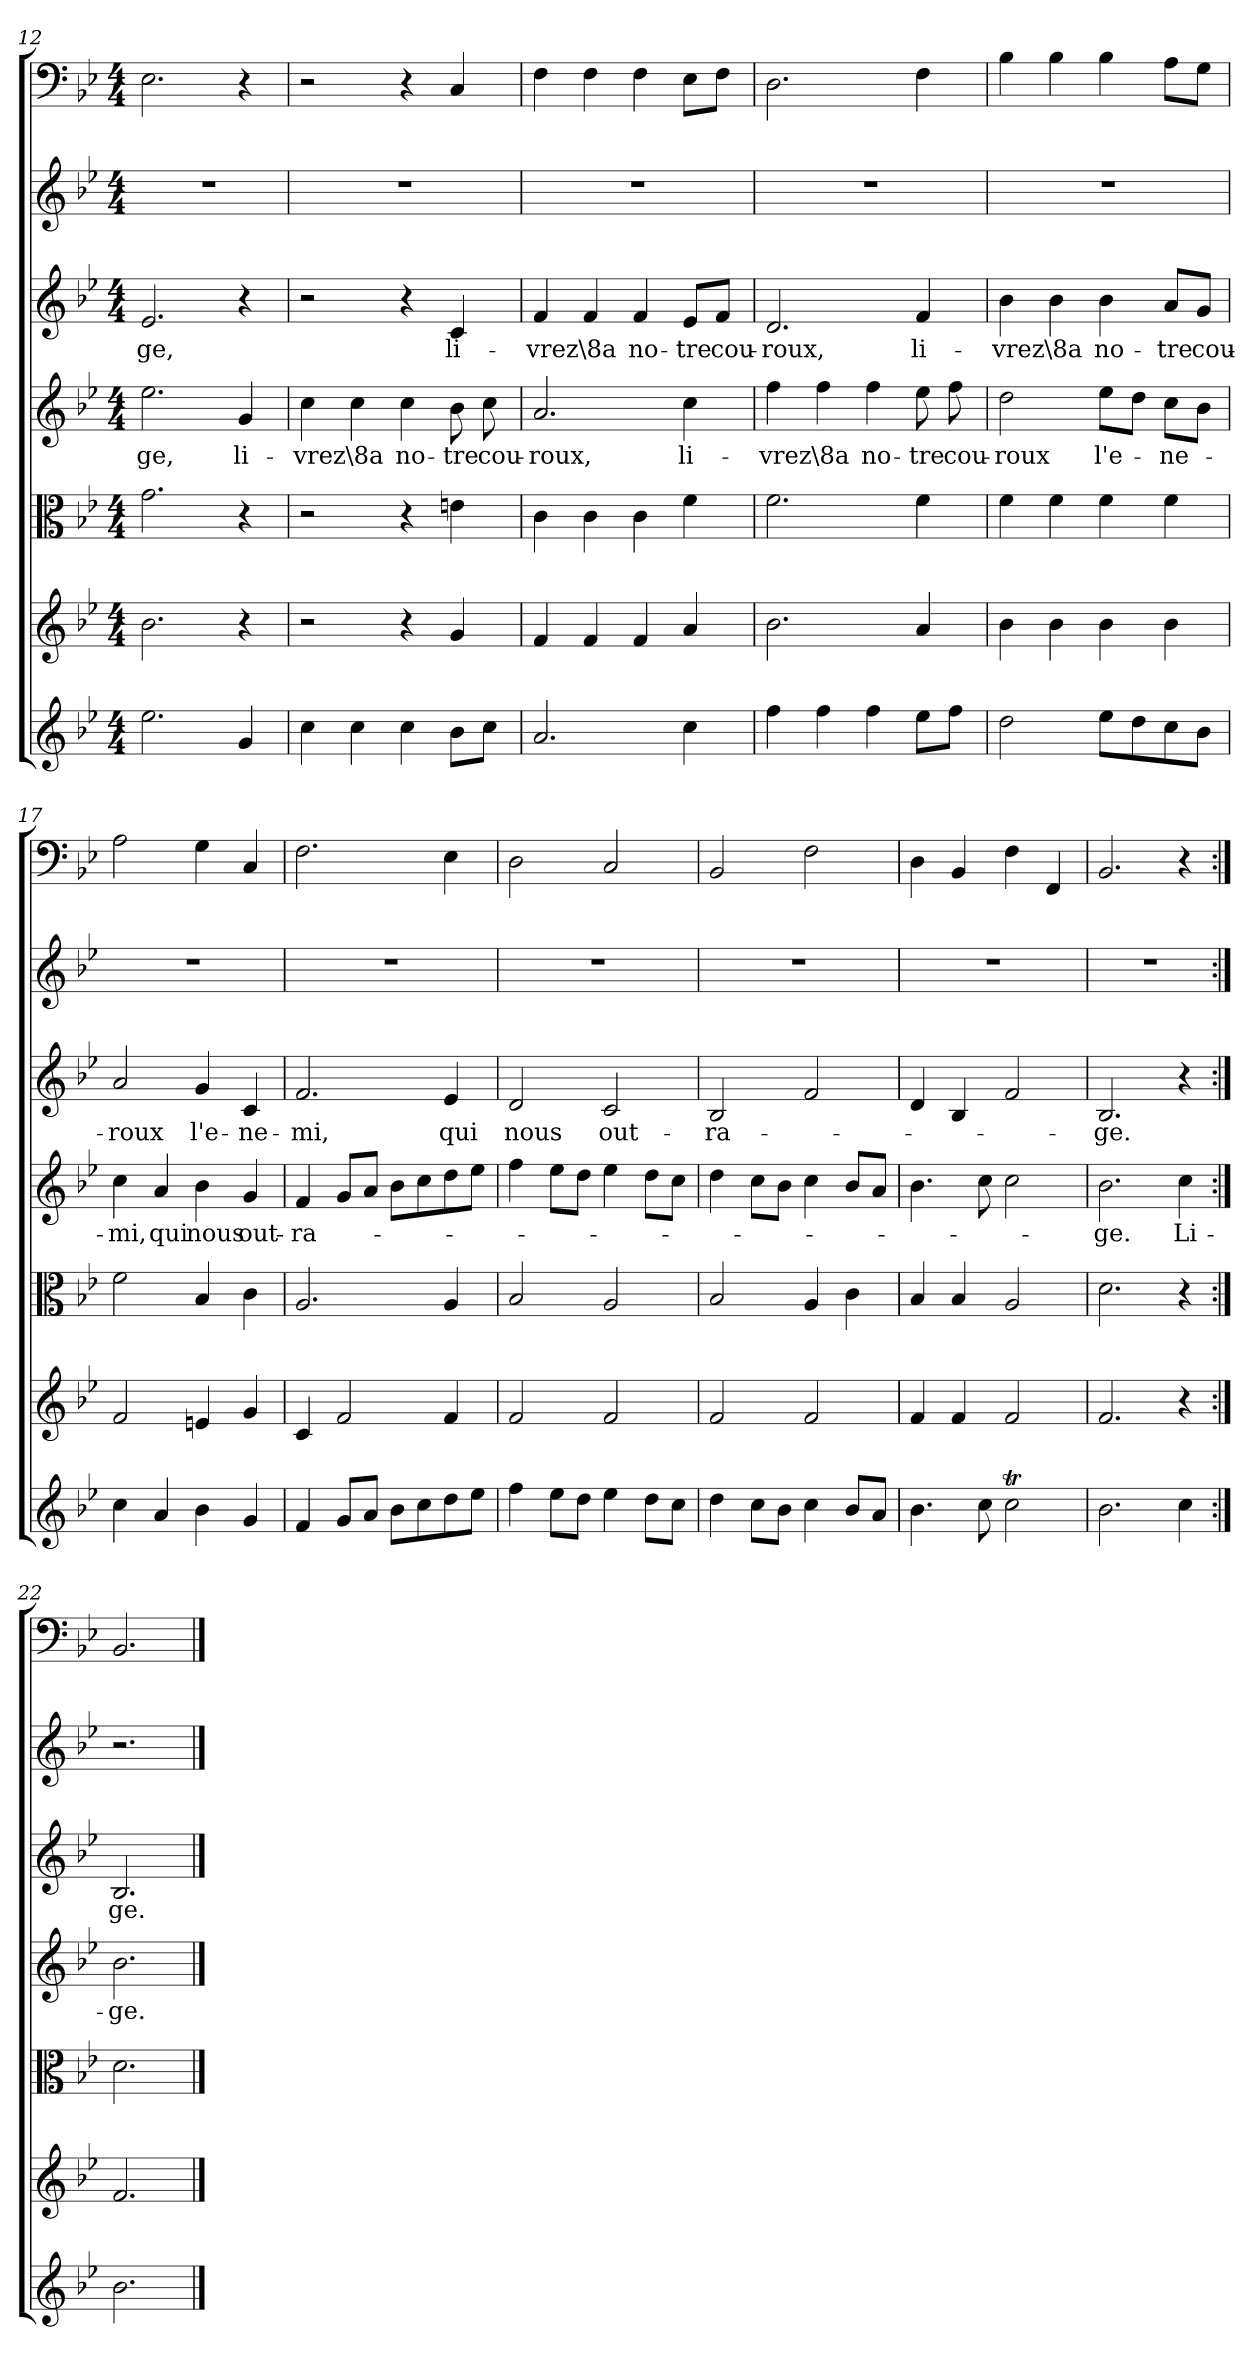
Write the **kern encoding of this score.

**kern	**kern	**kern	**kern	**text	**kern	**text	**kern	**kern
*part7	*part6	*part5	*part4	*part4	*part3	*part3	*part2	*part1
*staff7	*staff6	*staff5	*staff4	*staff4	*staff3	*staff3	*staff2	*staff1
*clefG2	*clefG2	*clefC3	*clefG2	*	*clefG2	*	*clefG2	*clefF4
*k[b-e-]	*k[b-e-]	*k[b-e-]	*k[b-e-]	*	*k[b-e-]	*	*k[b-e-]	*k[b-e-]
*B-:	*B-:	*B-:	*B-:	*	*B-:	*	*B-:	*B-:
*M4/4	*M4/4	*M4/4	*M4/4	*	*M4/4	*	*M4/4	*M4/4
=12	=12	=12	=12	=12	=12	=12	=12	=12
2.ee-\	2.b-\	2.g\	2.ee-\	-ge,	2.e-/	-ge,	1r	2.E-\
4g/	4r	4r	4g/	li-	4r	.	.	4r
=13	=13	=13	=13	=13	=13	=13	=13	=13
4cc\	2r	2r	4cc\	-vrez	2r	.	1r	2r
4cc\	.	.	4cc\	\8a	.	.	.	.
4cc\	4r	4r	4cc\	no-	4r	.	.	4r
8b-\L	4g/	4en\	8b-\	-tre	4c/	li-	.	4C/
8cc\J	.	.	8cc\	cou-	.	.	.	.
=14	=14	=14	=14	=14	=14	=14	=14	=14
2.a/	4f/	4c\	2.a/	-roux,	4f/	-vrez	1r	4F\
.	4f/	4c\	.	.	4f/	\8a	.	4F\
.	4f/	4c\	.	.	4f/	no-	.	4F\
4cc\	4a/	4f\	4cc\	li-	8e-/L	-tre	.	8E-\L
.	.	.	.	.	8f/J	cou-	.	8F\J
=15	=15	=15	=15	=15	=15	=15	=15	=15
4ff\	2.b-\	2.f\	4ff\	-vrez	2.d/	-roux,	1r	2.D\
4ff\	.	.	4ff\	\8a	.	.	.	.
4ff\	.	.	4ff\	no-	.	.	.	.
8ee-\L	4a/	4f\	8ee-\	-tre	4f/	li-	.	4F\
8ff\J	.	.	8ff\	cou-	.	.	.	.
=16	=16	=16	=16	=16	=16	=16	=16	=16
2dd\	4b-\	4f\	2dd\	-roux	4b-\	-vrez	1r	4B-\
.	4b-\	4f\	.	.	4b-\	\8a	.	4B-\
8ee-\L	4b-\	4f\	8ee-\L	l'e-	4b-\	no-	.	4B-\
8dd\	.	.	8dd\J	.	.	.	.	.
8cc\	4b-\	4f\	8cc\L	-ne-	8a/L	-tre	.	8A\L
8b-\J	.	.	8b-\J	.	8g/J	cou-	.	8G\J
=17	=17	=17	=17	=17	=17	=17	=17	=17
4cc\	2f/	2f\	4cc\	-mi,	2a/	-roux	1r	2A\
4a/	.	.	4a/	qui	.	.	.	.
4b-\	4en/	4B-/	4b-\	nous	4g/	l'e-	.	4G\
4g/	4g/	4c\	4g/	out-	4c/	-ne-	.	4C/
=18	=18	=18	=18	=18	=18	=18	=18	=18
4f/	4c/	2.A/	4f/	-ra-	2.f/	-mi,	1r	2.F\
8g/L	2f/	.	8g/L	.	.	.	.	.
8a/J	.	.	8a/J	.	.	.	.	.
8b-\L	.	.	8b-\L	.	.	.	.	.
8cc\	.	.	8cc\	.	.	.	.	.
8dd\	4f/	4A/	8dd\	.	4e-/	qui	.	4E-\
8ee-\J	.	.	8ee-\J	.	.	.	.	.
=19	=19	=19	=19	=19	=19	=19	=19	=19
4ff\	2f/	2B-/	4ff\	.	2d/	nous	1r	2D\
8ee-\L	.	.	8ee-\L	.	.	.	.	.
8dd\J	.	.	8dd\J	.	.	.	.	.
4ee-\	2f/	2A/	4ee-\	.	2c/	out-	.	2C/
8dd\L	.	.	8dd\L	.	.	.	.	.
8cc\J	.	.	8cc\J	.	.	.	.	.
=20	=20	=20	=20	=20	=20	=20	=20	=20
4dd\	2f/	2B-/	4dd\	.	2B-/	-ra-	1r	2BB-/
8cc\L	.	.	8cc\L	.	.	.	.	.
8b-\J	.	.	8b-\J	.	.	.	.	.
4cc\	2f/	4A/	4cc\	.	2f/	.	.	2F\
8b-/L	.	4c\	8b-/L	.	.	.	.	.
8a/J	.	.	8a/J	.	.	.	.	.
=21	=21	=21	=21	=21	=21	=21	=21	=21
4.b-\	4f/	4B-/	4.b-\	.	4d/	.	1r	4D\
.	4f/	4B-/	.	.	4B-/	.	.	4BB-/
8cc\	.	.	8cc\	.	.	.	.	.
2ccT\	2f/	2A/	2cc\	.	2f/	.	.	4F\
.	.	.	.	.	.	.	.	4FF/
=22	=22	=22	=22	=22	=22	=22	=22	=22
2.b-\	2.f/	2.d\	2.b-\	-ge.	2.B-/	-ge.	1r	2.BB-/
4cc\	4r	4r	4cc\	Li-	4r	.	.	4r
=22:|!	=22:|!	=22:|!	=22:|!	=22:|!	=22:|!	=22:|!	=22:|!	=22:|!
2.b-\	2.f/	2.d\	2.b-\	-ge.	2.B-/	ge.	2.r	2.BB-/
==	==	==	==	==	==	==	==	==
*-	*-	*-	*-	*-	*-	*-	*-	*-
